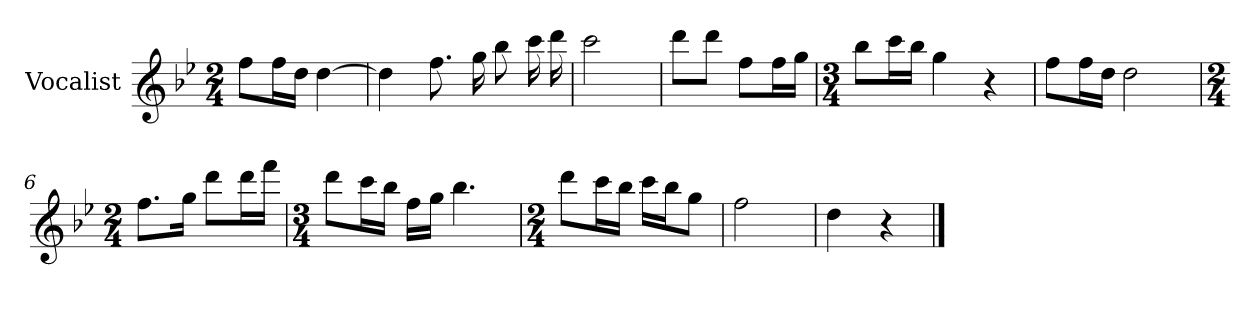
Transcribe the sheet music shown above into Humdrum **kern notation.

**kern
*part1
*staff1
*I"Vocalist
*k[b-e-]
*B-:
*M2/4
=
8ffL
16ffL
16ddJJ
[4dd
=1
4dd]
8.ff
16gg
8bb-
16ccc
16ddd
=2
2ccc
=3
8dddL
8dddJ
8ffL
16ffL
16ggJJ
=4
*M3/4
8bb-L
16cccL
16bb-JJ
4gg
4r
=5
8ffL
16ffL
16ddJJ
2dd
=6
*M2/4
8.ffL
16ggJk
8dddL
16dddL
16fffJJ
=7
*M3/4
8dddL
16cccL
16bb-JJ
16ffLL
16ggJJ
4.bb-
=8
*M2/4
8dddL
16cccL
16bb-JJ
16cccLL
16bb-J
8ggJ
=9
2ff
=10
4dd
4r
==
*-
